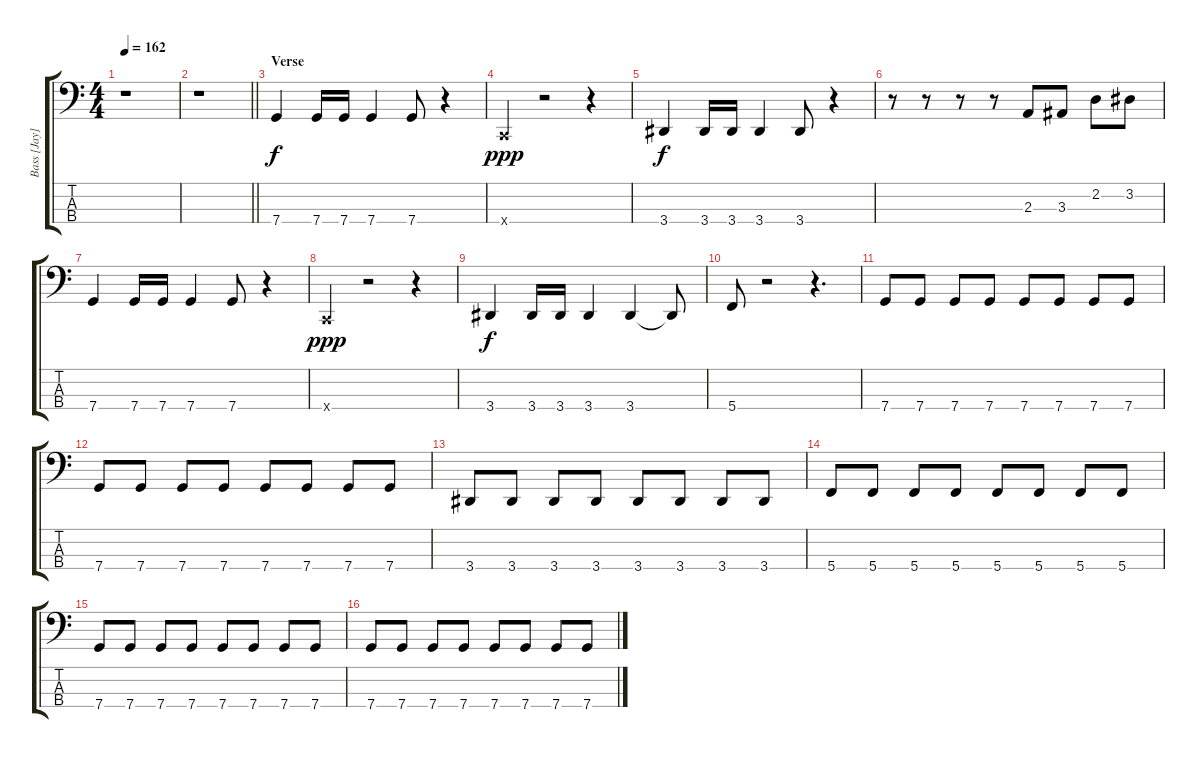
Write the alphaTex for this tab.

\track ("Bass [Jay]" "Bass [Jay]") {instrument electricbassfinger}
\staff {score tabs}
\tuning (F2 C2 G1 C1) {hide}
\ts (4 4)
\tempo 162
\clef f4
\ks c
r.1{dy f} |
\barLineRight lightlight
r.1 |
\section ("" "Verse")
7.4.4 7.4.16 7.4.16 7.4.4 7.4.8 r.4 |
0.4{x}.4{dy ppp} r.2 r.4 |
3.4.4{dy f} 3.4.16 3.4.16 3.4.4 3.4.8 r.4 |
r.8 r.8 r.8 r.8 2.3.8 3.3.8 2.2.8 3.2.8 |
7.4.4 7.4.16 7.4.16 7.4.4 7.4.8 r.4 |
0.4{x}.4{dy ppp} r.2 r.4 |
3.4.4{dy f} 3.4.16 3.4.16 3.4.4 3.4.4 3.4{t}.8 |
5.4.8 r.2 r.4{d} |
7.4.8 7.4.8 7.4.8 7.4.8 7.4.8 7.4.8 7.4.8 7.4.8 |
7.4.8 7.4.8 7.4.8 7.4.8 7.4.8 7.4.8 7.4.8 7.4.8 |
3.4.8 3.4.8 3.4.8 3.4.8 3.4.8 3.4.8 3.4.8 3.4.8 |
5.4.8 5.4.8 5.4.8 5.4.8 5.4.8 5.4.8 5.4.8 5.4.8 |
7.4.8 7.4.8 7.4.8 7.4.8 7.4.8 7.4.8 7.4.8 7.4.8 |
7.4.8 7.4.8 7.4.8 7.4.8 7.4.8 7.4.8 7.4.8 7.4.8
